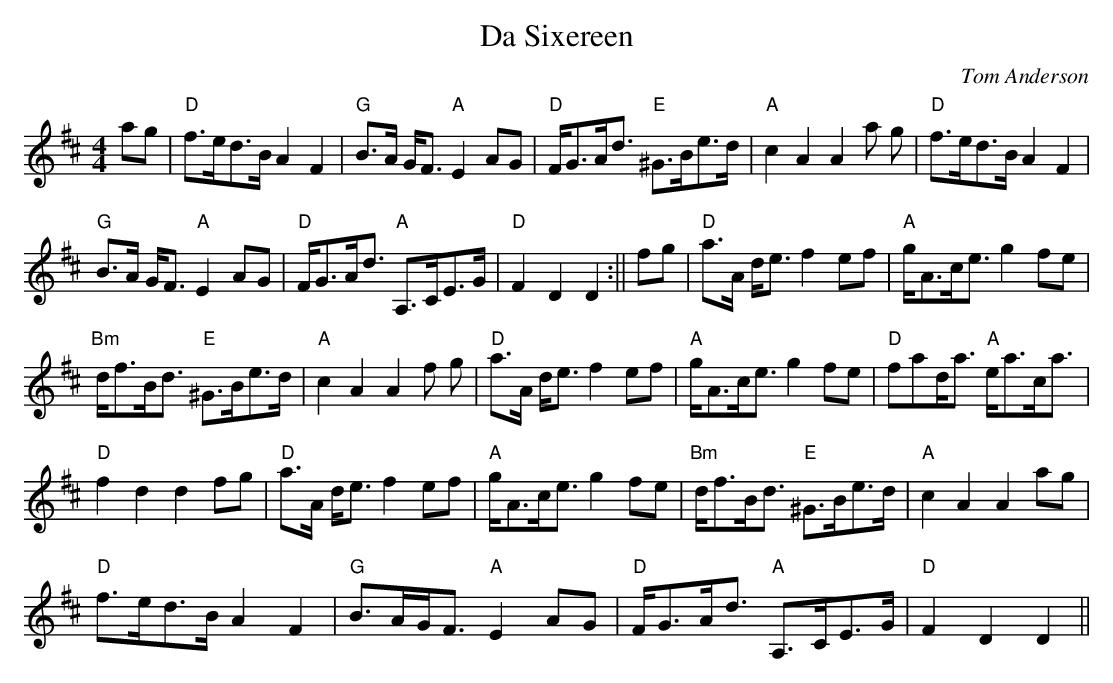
X:1
T:Da Sixereen
M:4/4
L:1/8
C:Tom Anderson
K:D
ag|"D"f>ed>B A2F2|"G"B>A G<F "A"E2 AG|"D"F<GA<d "E"^G>Be>d|"A"c2 A2 A2 a
g|
"D"f>ed>B A2F2|!"G"B>A G<F "A"E2 AG|"D"F<GA<d"A" A,>CE>G|"D"F2 D2 D2:||
fg|"D"a>A d<e f2 ef|"A"g<Ac<e g2 fe|!"Bm"d<fB<d "E"^G>Be>d|"A"c2 A2 A2 f
g|
"D"a>A d<e f2 ef|"A"g<Ac<e g2 fe|"D"fad<a "A"e<ac<a|!"D"f2 d2 d2 fg|
"D"a>A d<e f2 ef|"A"g<Ac<e g2 fe|"Bm"d<fB<d "E"^G>Be>d|"A"c2 A2 A2 ag|!
"D"f>ed>B A2F2|"G"B>AG<F "A"E2 AG|"D"F<GA<d"A" A,>CE>G|"D"F2 D2 D2||
